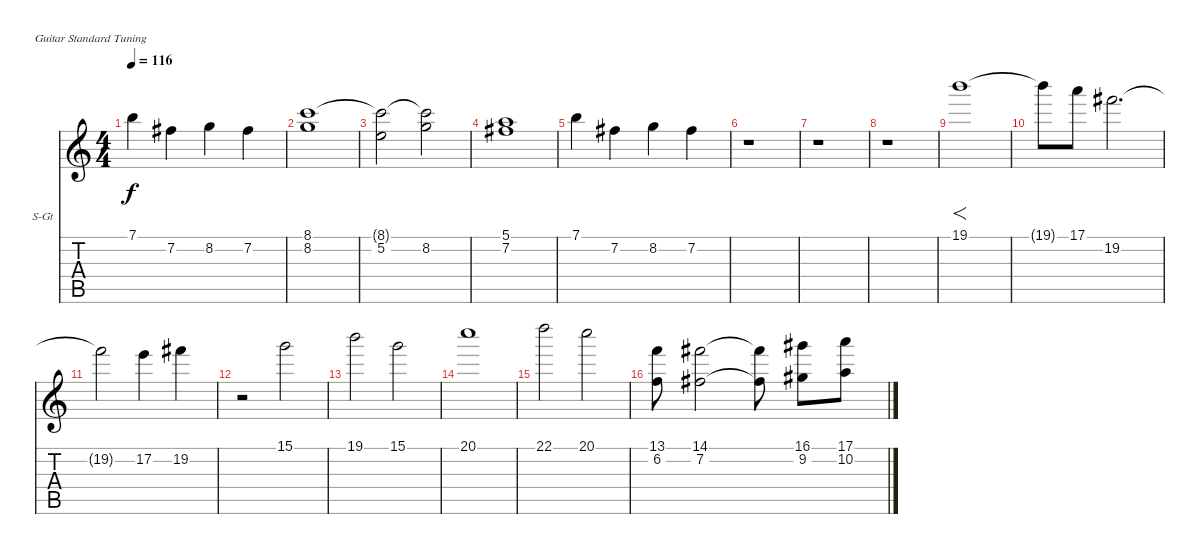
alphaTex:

\bracketExtendMode nobrackets
\firstSystemTrackNameOrientation horizontal
\otherSystemsTrackNameOrientation horizontal
\track ("Keyboard and High strings" "S-Gt") {instrument stringensemble1}
\staff {score tabs}
\tuning (E4 B3 G3 D3 A2 E2)
\displaytranspose 12
\ts (4 4)
\tempo 116
\clef g2
\ks c
7.1.4{dy f} 7.2.4 8.2.4 7.2.4 |
(8.1 8.2).1 |
(8.1{t} 5.2).2 (8.1{t} 8.2).2 |
(5.1 7.2).1 |
7.1.4 7.2.4 8.2.4 7.2.4 |
r.1 |
r.1 |
r.1 |
19.1.1{f} |
19.1{t}.8 17.1.8 19.2.2{d} |
19.2{t}.2 17.2.4 19.2.4 |
r.2 15.1.2 |
19.1.2 15.1.2 |
20.1.1 |
22.1.2 20.1.2 |
(13.1 6.2).8 (14.1 7.2).2 (14.1{t} 7.2{t}).8 (16.1 9.2).8 (17.1 10.2).8
